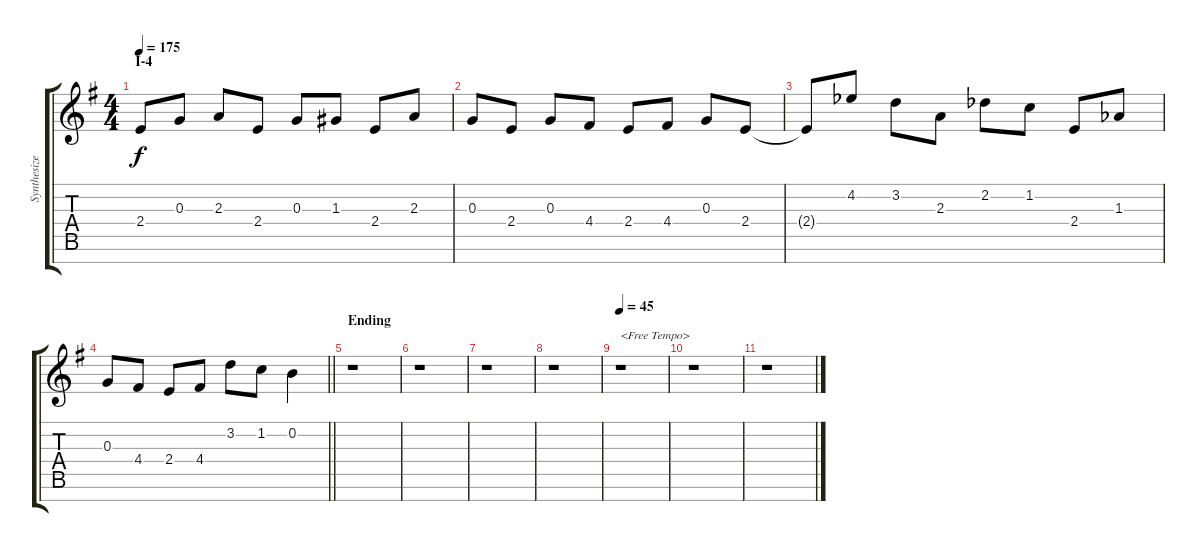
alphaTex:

\track ("Synthesizer" "Synthesize") {instrument lead2sawtooth}
\staff {score tabs}
\tuning (E5 B4 G4 D4 A3 E3 B2) {hide}
\ts (4 4)
\section ("" "I-4")
\tempo 175
\clef g2
\ks g
2.4{t}.8{dy f} 0.3.8 2.3.8 2.4.8 0.3.8 1.3.8 2.4.8 2.3.8 |
0.3.8 2.4.8 0.3.8 4.4.8 2.4.8 4.4.8 0.3.8 2.4.8 |
2.4{t}.8 4.2{acc b}.8 3.2.8 2.3.8 2.2{acc b}.8 1.2.8 2.4.8 1.3{acc b}.8 |
\barLineRight lightlight
0.3.8 4.4.8 2.4.8 4.4.8 3.2.8 1.2.8 0.2.4 |
\section ("" "Ending")
r.1 |
r.1 |
r.1 |
r.1 |
\tempo 45
r.1{txt "<Free Tempo>"} |
r.1 |
r.1
